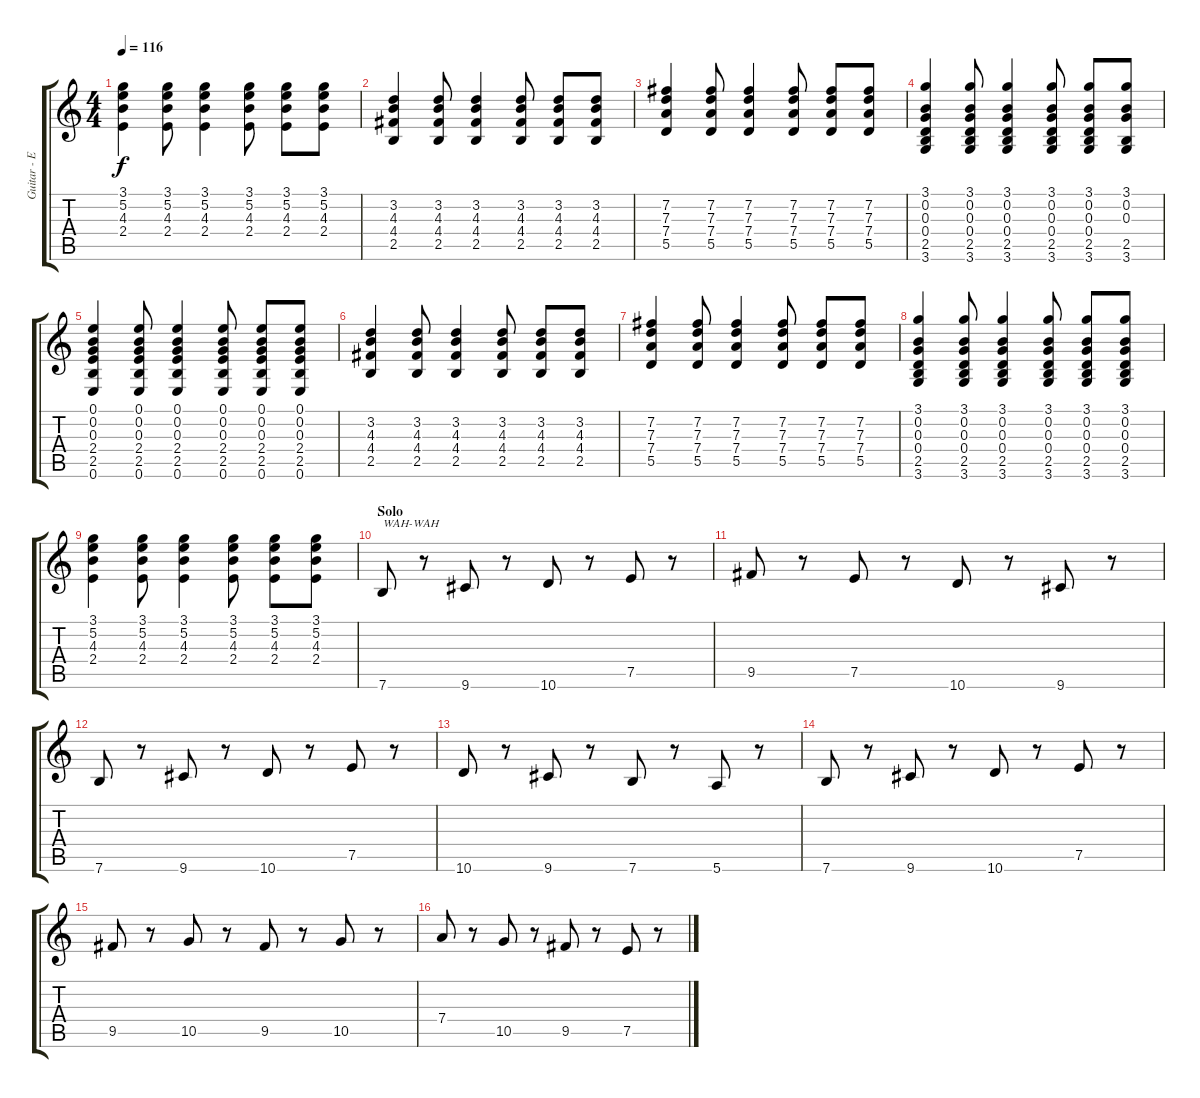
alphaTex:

\track ("Guitar - Effects" "Guitar - E") {instrument electricguitarclean}
\staff {score tabs}
\tuning (E4 B3 G3 D3 A2 E2) {hide}
\ts (4 4)
\tempo 116
\clef g2
\ks c
(3.1 5.2 4.3 2.4).4{dy f} (3.1 5.2 4.3 2.4).8 (3.1 5.2 4.3 2.4).4 (3.1 5.2 4.3 2.4).8 (3.1 5.2 4.3 2.4).8 (3.1 5.2 4.3 2.4).8 |
(3.2 4.3 4.4 2.5).4 (3.2 4.3 4.4 2.5).8 (3.2 4.3 4.4 2.5).4 (3.2 4.3 4.4 2.5).8 (3.2 4.3 4.4 2.5).8 (3.2 4.3 4.4 2.5).8 |
(7.2 7.3 7.4 5.5).4 (7.2 7.3 7.4 5.5).8 (7.2 7.3 7.4 5.5).4 (7.2 7.3 7.4 5.5).8 (7.2 7.3 7.4 5.5).8 (7.2 7.3 7.4 5.5).8 |
(3.1 0.2 0.3 0.4 2.5 3.6).4 (3.1 0.2 0.3 0.4 2.5 3.6).8 (3.1 0.2 0.3 0.4 2.5 3.6).4 (3.1 0.2 0.3 0.4 2.5 3.6).8 (3.1 0.2 0.3 0.4 2.5 3.6).8 (3.1 0.2 0.3 2.5 3.6).8 |
(0.1 0.2 0.3 2.4 2.5 0.6).4 (0.1 0.2 0.3 2.4 2.5 0.6).8 (0.1 0.2 0.3 2.4 2.5 0.6).4 (0.1 0.2 0.3 2.4 2.5 0.6).8 (0.1 0.2 0.3 2.4 2.5 0.6).8 (0.1 0.2 0.3 2.4 2.5 0.6).8 |
(3.2 4.3 4.4 2.5).4 (3.2 4.3 4.4 2.5).8 (3.2 4.3 4.4 2.5).4 (3.2 4.3 4.4 2.5).8 (3.2 4.3 4.4 2.5).8 (3.2 4.3 4.4 2.5).8 |
(7.2 7.3 7.4 5.5).4 (7.2 7.3 7.4 5.5).8 (7.2 7.3 7.4 5.5).4 (7.2 7.3 7.4 5.5).8 (7.2 7.3 7.4 5.5).8 (7.2 7.3 7.4 5.5).8 |
(3.1 0.2 0.3 0.4 2.5 3.6).4 (3.1 0.2 0.3 0.4 2.5 3.6).8 (3.1 0.2 0.3 0.4 2.5 3.6).4 (3.1 0.2 0.3 0.4 2.5 3.6).8 (3.1 0.2 0.3 0.4 2.5 3.6).8 (3.1 0.2 0.3 0.4 2.5 3.6).8 |
(3.1 5.2 4.3 2.4).4 (3.1 5.2 4.3 2.4).8 (3.1 5.2 4.3 2.4).4 (3.1 5.2 4.3 2.4).8 (3.1 5.2 4.3 2.4).8 (3.1 5.2 4.3 2.4).8 |
\section ("" "Solo")
7.6.8{txt "WAH-WAH" volume 16 instrument lead4chiff} r.8 9.6.8 r.8 10.6.8 r.8 7.5.8 r.8 |
9.5.8 r.8 7.5.8 r.8 10.6.8 r.8 9.6.8 r.8 |
7.6.8 r.8 9.6.8 r.8 10.6.8 r.8 7.5.8 r.8 |
10.6.8 r.8 9.6.8 r.8 7.6.8 r.8 5.6.8 r.8 |
7.6.8 r.8 9.6.8 r.8 10.6.8 r.8 7.5.8 r.8 |
9.5.8 r.8 10.5.8 r.8 9.5.8 r.8 10.5.8 r.8 |
7.4.8 r.8 10.5.8 r.8 9.5.8 r.8 7.5.8 r.8
